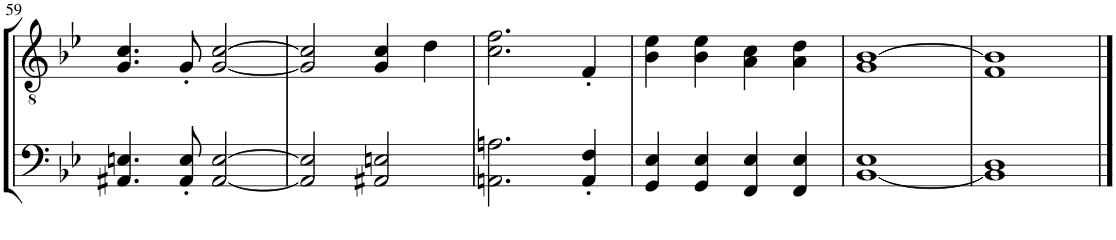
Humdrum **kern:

**kern	**kern
*part2	*part1
*staff2	*staff1
*I"Bass	*I"Tenor
!!LO:PB:g=z
*clefF4	*clefGv2
*	*Trd7c12
*k[b-e-]	*k[b-e-]
*B-:	*B-:
*M4/4	*M4/4
=59	=59
4.AA#X/ 4.En/	4.G/ 4.c/
8AA#/' 8E/'	8G'/
[2AA#/ [2E/	[2G/ [2c/
=60	=60
2AA#/] 2E/]	2G/] 2c/]
2AA#X/ 2En/	4G/ 4c/
.	4d\
=61	=61
2.AAn\ 2.An\	2.c\ 2.f\
4AA/' 4F/'	4F'/
=62	=62
4GG/ 4E-/	4B-\ 4e-\
4GG/ 4E-/	4B-\ 4e-\
4FF/ 4E-/	4A\ 4c\
4FF/ 4E-/	4A\ 4d\
=63	=63
[1BB- 1E-	1G [1B-
=64	=64
1BB-] 1D	1F 1B-]
==	==
*-	*-
